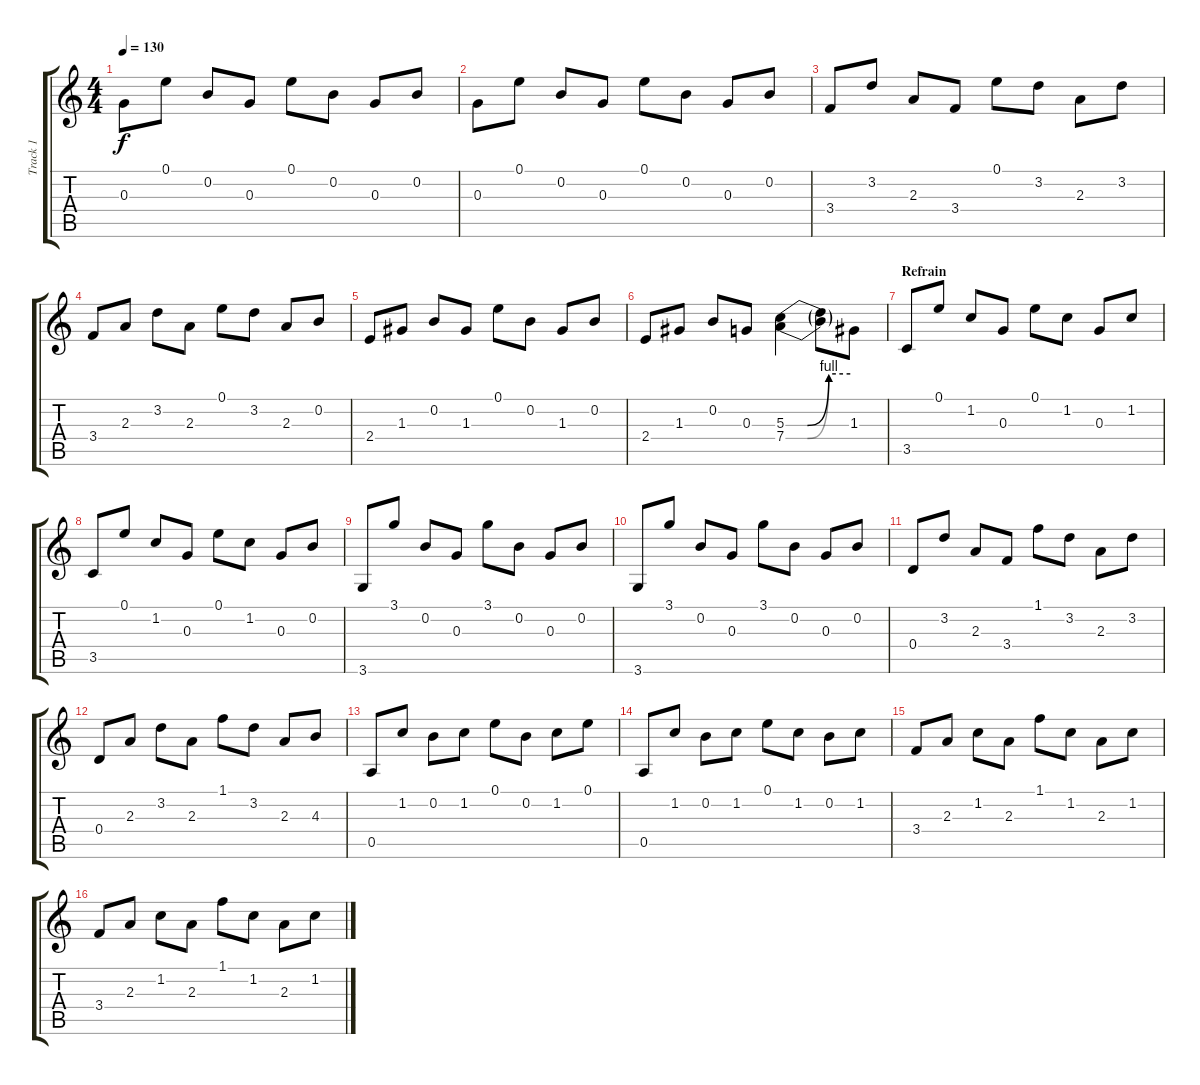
\track ("Track 1" "Track 1") {instrument acousticguitarsteel}
\staff {score tabs}
\tuning (E4 B3 G3 D3 A2 E2) {hide}
\ts (4 4)
\tempo 130
\clef g2
\ks c
0.3.8{dy f} 0.1.8 0.2.8 0.3.8 0.1.8 0.2.8 0.3.8 0.2.8 |
0.3.8 0.1.8 0.2.8 0.3.8 0.1.8 0.2.8 0.3.8 0.2.8 |
3.4.8 3.2.8 2.3.8 3.4.8 0.1.8 3.2.8 2.3.8 3.2.8 |
3.4.8 2.3.8 3.2.8 2.3.8 0.1.8 3.2.8 2.3.8 0.2.8 |
2.4.8 1.3.8 0.2.8 1.3.8 0.1.8 0.2.8 1.3.8 0.2.8 |
2.4.8 1.3.8 0.2.8 0.3.8 (5.3{be (custom 0 0 20 0 40 4 60 4)} 7.4{be (custom 0 0 20 0 40 4 60 4)}).4 (5.3{t} 7.4{t}).8 1.3.8 |
\section ("" "Refrain")
3.5.8 0.1.8 1.2.8 0.3.8 0.1.8 1.2.8 0.3.8 1.2.8 |
3.5.8 0.1.8 1.2.8 0.3.8 0.1.8 1.2.8 0.3.8 0.2.8 |
3.6.8 3.1.8 0.2.8 0.3.8 3.1.8 0.2.8 0.3.8 0.2.8 |
3.6.8 3.1.8 0.2.8 0.3.8 3.1.8 0.2.8 0.3.8 0.2.8 |
0.4.8 3.2.8 2.3.8 3.4.8 1.1.8 3.2.8 2.3.8 3.2.8 |
0.4.8 2.3.8 3.2.8 2.3.8 1.1.8 3.2.8 2.3.8 4.3.8 |
0.5.8 1.2.8 0.2.8 1.2.8 0.1.8 0.2.8 1.2.8 0.1.8 |
0.5.8 1.2.8 0.2.8 1.2.8 0.1.8 1.2.8 0.2.8 1.2.8 |
3.4.8 2.3.8 1.2.8 2.3.8 1.1.8 1.2.8 2.3.8 1.2.8 |
3.4.8 2.3.8 1.2.8 2.3.8 1.1.8 1.2.8 2.3.8 1.2.8
